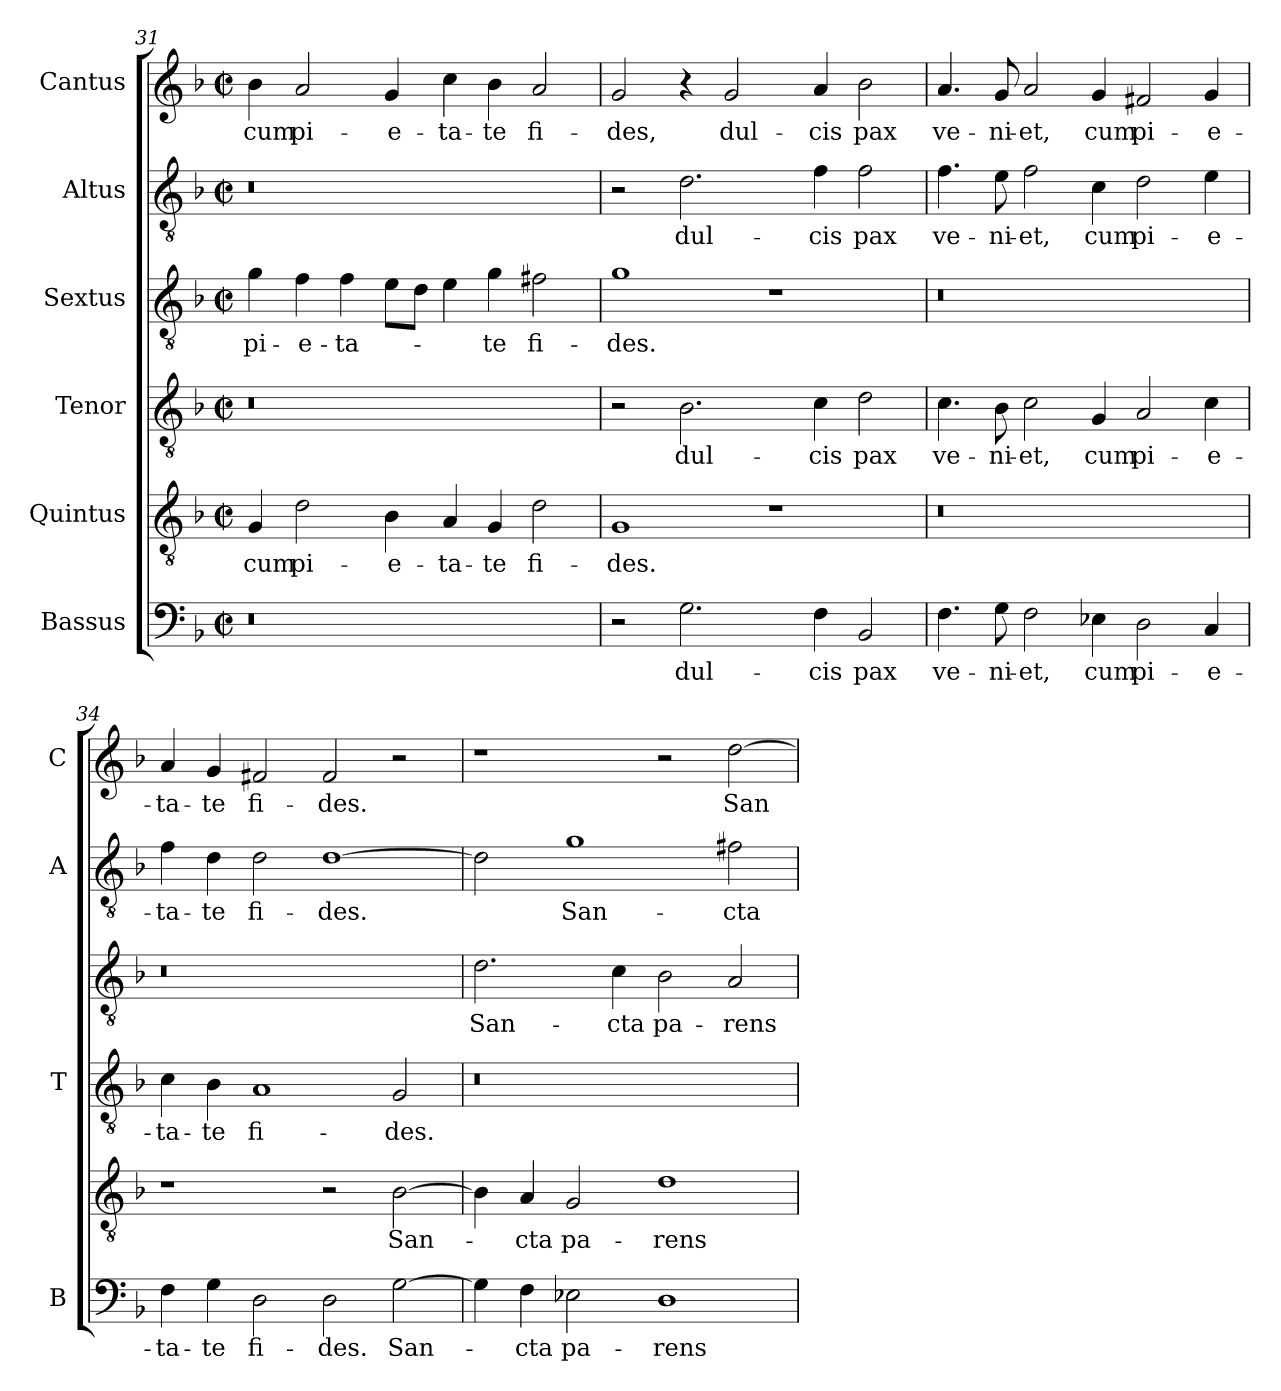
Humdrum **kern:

**kern	**text	**kern	**text	**kern	**text	**kern	**text	**kern	**text	**kern	**text
*part6	*part6	*part5	*part5	*part4	*part4	*part3	*part3	*part2	*part2	*part1	*part1
*staff6	*staff6	*staff5	*staff5	*staff4	*staff4	*staff3	*staff3	*staff2	*staff2	*staff1	*staff1
*I"Bassus	*	*I"Quintus	*	*I"Tenor	*	*I"Sextus	*	*I"Altus	*	*I"Cantus	*
*I'B	*	*	*	*I'T	*	*	*	*I'A	*	*I'C	*
!!LO:PB:g=z
*clefF4	*	*clefGv2	*	*clefGv2	*	*clefGv2	*	*clefGv2	*	*clefG2	*
*k[b-]	*	*k[b-]	*	*k[b-]	*	*k[b-]	*	*k[b-]	*	*k[b-]	*
*F:	*	*F:	*	*F:	*	*F:	*	*F:	*	*F:	*
*M2/2	*	*M2/2	*	*M2/2	*	*M2/2	*	*M2/2	*	*M2/2	*
*met(c|)	*	*met(c|)	*	*met(c|)	*	*met(c|)	*	*met(c|)	*	*met(c|)	*
=31	=31	=31	=31	=31	=31	=31	=31	=31	=31	=31	=31
0r	.	4G/	cum	0r	.	4g\	pi-	0r	.	4b-\	cum
.	.	2d\	pi-	.	.	4f\	-e-	.	.	2a/	pi-
.	.	.	.	.	.	4f\	-ta-	.	.	.	.
.	.	4B-\	-e-	.	.	8e\L	.	.	.	4g/	-e-
.	.	.	.	.	.	8d\J	.	.	.	.	.
.	.	4A/	-ta-	.	.	4e\	.	.	.	4cc\	-ta-
.	.	4G/	-te	.	.	4g\	-te	.	.	4b-\	-te
.	.	2d\	fi-	.	.	2f#X\	fi-	.	.	2a/	fi-
=32	=32	=32	=32	=32	=32	=32	=32	=32	=32	=32	=32
2r	.	1G	-des.	2r	.	1g	-des.	2r	.	2g/	-des,
2.G\	dul-	.	.	2.B-\	dul-	.	.	2.d\	dul-	4r	.
.	.	.	.	.	.	.	.	.	.	2g/	dul-
.	.	1r	.	.	.	1r	.	.	.	.	.
4F\	-cis	.	.	4c\	-cis	.	.	4f\	-cis	4a/	-cis
2BB-/	pax	.	.	2d\	pax	.	.	2f\	pax	2b-\	pax
=33	=33	=33	=33	=33	=33	=33	=33	=33	=33	=33	=33
4.F\	ve-	0r	.	4.c\	ve-	0r	.	4.f\	ve-	4.a/	ve-
8G\	-ni-	.	.	8B-\	-ni-	.	.	8e\	-ni-	8g/	-ni-
2F\	-et,	.	.	2c\	-et,	.	.	2f\	-et,	2a/	-et,
4E-X\	cum	.	.	4G/	cum	.	.	4c\	cum	4g/	cum
2D\	pi-	.	.	2A/	pi-	.	.	2d\	pi-	2f#X/	pi-
4C/	-e-	.	.	4c\	-e-	.	.	4e\	-e-	4g/	-e-
!!LO:LB:g=z
=34	=34	=34	=34	=34	=34	=34	=34	=34	=34	=34	=34
4F\	-ta-	1r	.	4c\	-ta-	0r	.	4f\	-ta-	4a/	-ta-
4G\	-te	.	.	4B-\	-te	.	.	4d\	-te	4g/	-te
2D\	fi-	.	.	1A	fi-	.	.	2d\	fi-	2f#X/	fi-
2D\	-des.	2r	.	.	.	.	.	[1d	-des.	2f#/	-des.
[2G\	San-	[2B-\	San-	2G/	-des.	.	.	.	.	2r	.
=35	=35	=35	=35	=35	=35	=35	=35	=35	=35	=35	=35
4G\]	.	4B-\]	.	0r	.	2.d\	San-	2d\]	.	1r	.
4F\	-cta	4A/	-cta	.	.	.	.	.	.	.	.
2E-X\	pa-	2G/	pa-	.	.	.	.	1g	San-	.	.
.	.	.	.	.	.	4c\	-cta	.	.	.	.
1D	-rens	1d	-rens	.	.	2B-\	pa-	.	.	2r	.
.	.	.	.	.	.	2A/	-rens	2f#X\	-cta	[2dd\	San-
=	=	=	=	=	=	=	=	=	=	=	=
*-	*-	*-	*-	*-	*-	*-	*-	*-	*-	*-	*-
